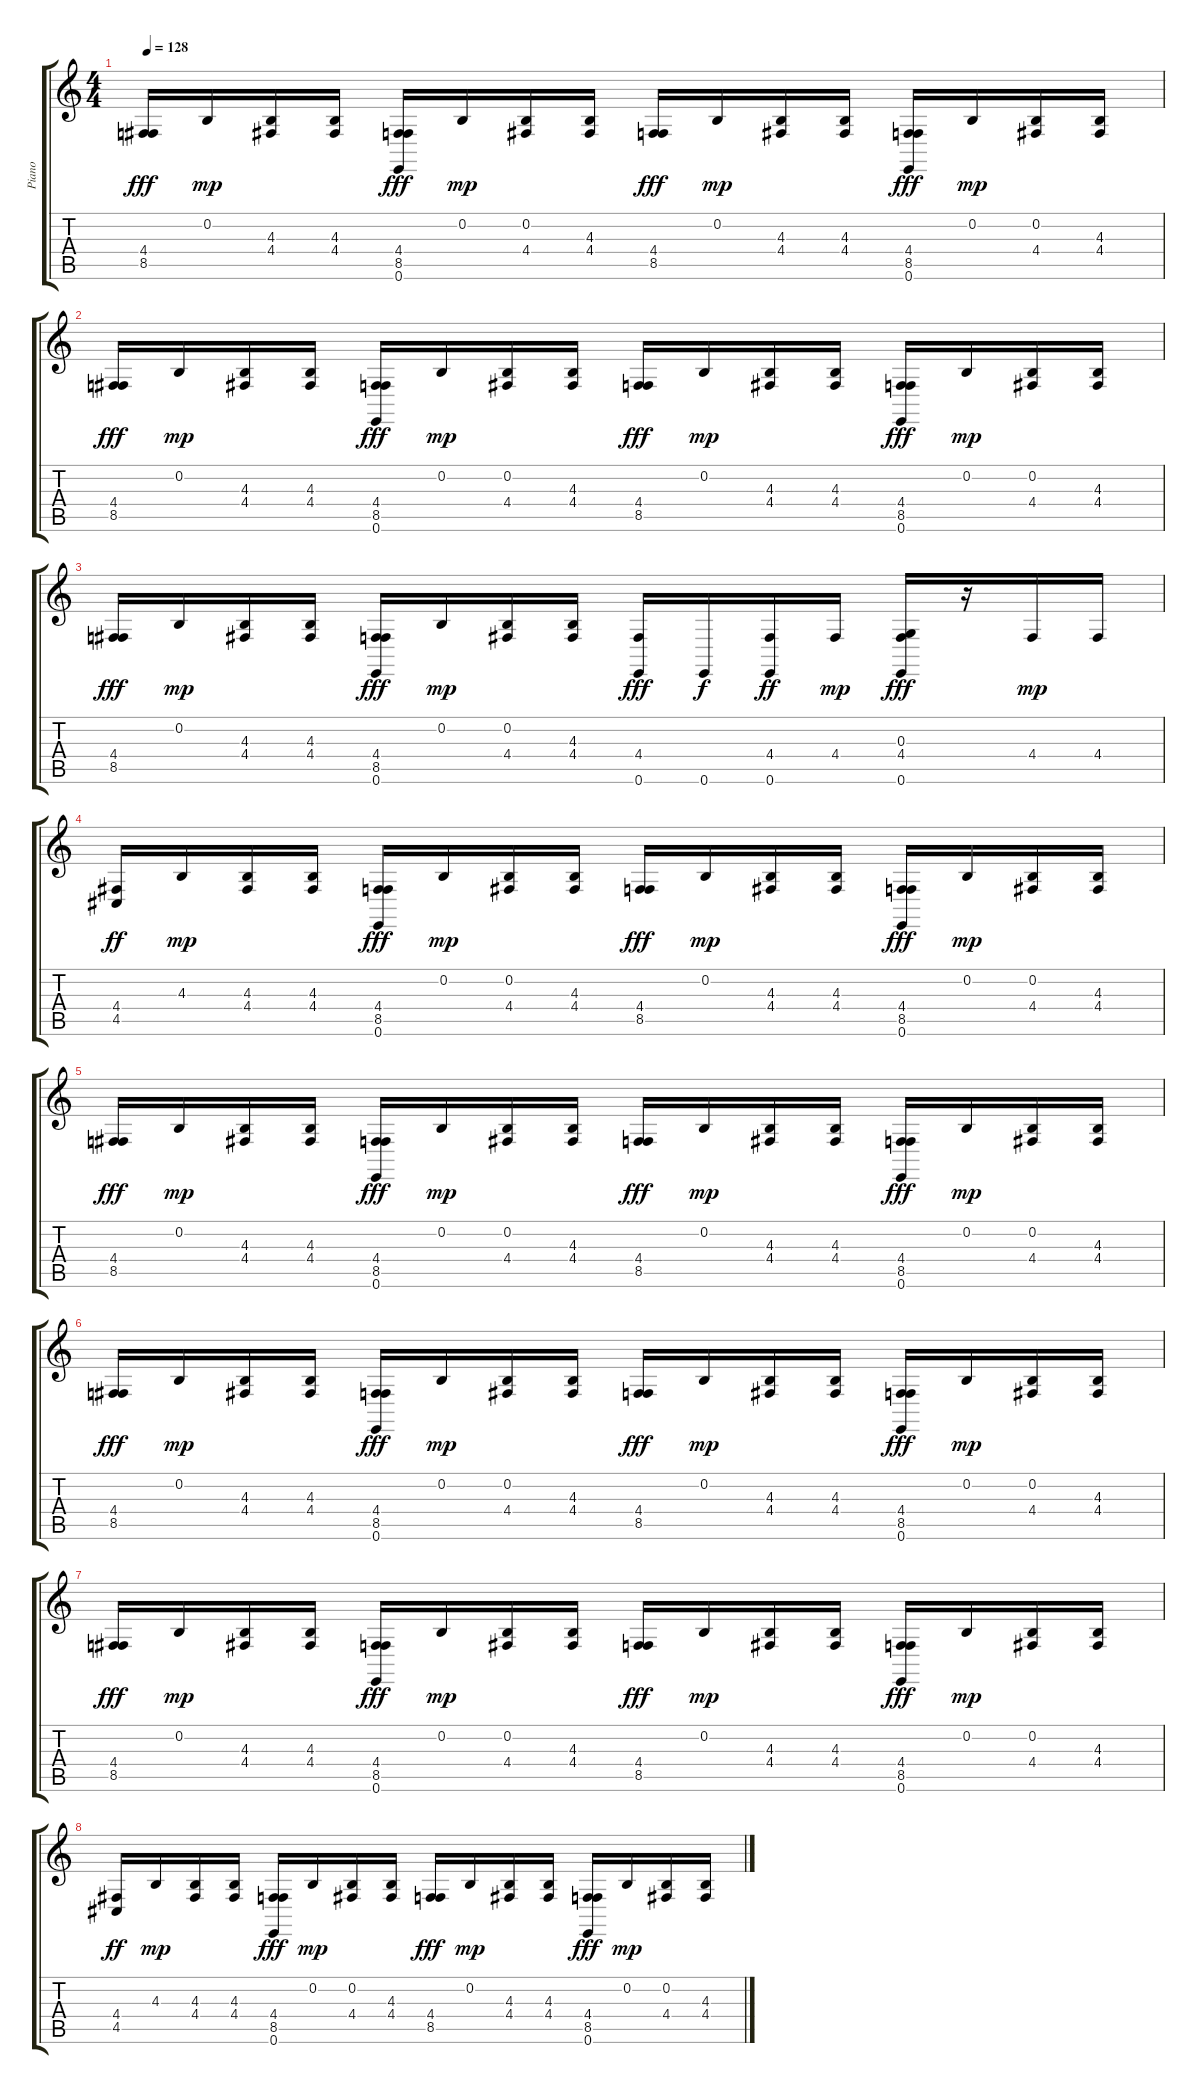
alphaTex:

\track ("Piano" "Piano") {instrument acousticgrandpiano}
\staff {score tabs}
\tuning (E4 B3 G3 D3 A2 E2) {hide}
\ts (4 4)
\tempo 128
\clef g2
\ks c
(4.4 8.5).16{dy fff} 0.2.16{dy mp} (4.3 4.4).16 (4.3 4.4).16 (4.4 8.5 0.6).16{dy fff} 0.2.16{dy mp} (0.2 4.4).16 (4.3 4.4).16 (4.4 8.5).16{dy fff} 0.2.16{dy mp} (4.3 4.4).16 (4.3 4.4).16 (4.4 8.5 0.6).16{dy fff} 0.2.16{dy mp} (0.2 4.4).16 (4.3 4.4).16 |
(4.4 8.5).16{dy fff} 0.2.16{dy mp} (4.3 4.4).16 (4.3 4.4).16 (4.4 8.5 0.6).16{dy fff} 0.2.16{dy mp} (0.2 4.4).16 (4.3 4.4).16 (4.4 8.5).16{dy fff} 0.2.16{dy mp} (4.3 4.4).16 (4.3 4.4).16 (4.4 8.5 0.6).16{dy fff} 0.2.16{dy mp} (0.2 4.4).16 (4.3 4.4).16 |
(4.4 8.5).16{dy fff} 0.2.16{dy mp} (4.3 4.4).16 (4.3 4.4).16 (4.4 8.5 0.6).16{dy fff} 0.2.16{dy mp} (0.2 4.4).16 (4.3 4.4).16 (4.4 0.6).16{dy fff} 0.6.16{dy f} (4.4 0.6).16{dy ff} 4.4.16{dy mp} (0.3 4.4 0.6).16{dy fff} r.16 4.4.16{dy mp} 4.4.16 |
(4.4 4.5).16{dy ff} 4.3.16{dy mp} (4.3 4.4).16 (4.3 4.4).16 (4.4 8.5 0.6).16{dy fff} 0.2.16{dy mp} (0.2 4.4).16 (4.3 4.4).16 (4.4 8.5).16{dy fff} 0.2.16{dy mp} (4.3 4.4).16 (4.3 4.4).16 (4.4 8.5 0.6).16{dy fff} 0.2.16{dy mp} (0.2 4.4).16 (4.3 4.4).16 |
(4.4 8.5).16{dy fff} 0.2.16{dy mp} (4.3 4.4).16 (4.3 4.4).16 (4.4 8.5 0.6).16{dy fff} 0.2.16{dy mp} (0.2 4.4).16 (4.3 4.4).16 (4.4 8.5).16{dy fff} 0.2.16{dy mp} (4.3 4.4).16 (4.3 4.4).16 (4.4 8.5 0.6).16{dy fff} 0.2.16{dy mp} (0.2 4.4).16 (4.3 4.4).16 |
(4.4 8.5).16{dy fff} 0.2.16{dy mp} (4.3 4.4).16 (4.3 4.4).16 (4.4 8.5 0.6).16{dy fff} 0.2.16{dy mp} (0.2 4.4).16 (4.3 4.4).16 (4.4 8.5).16{dy fff} 0.2.16{dy mp} (4.3 4.4).16 (4.3 4.4).16 (4.4 8.5 0.6).16{dy fff} 0.2.16{dy mp} (0.2 4.4).16 (4.3 4.4).16 |
(4.4 8.5).16{dy fff} 0.2.16{dy mp} (4.3 4.4).16 (4.3 4.4).16 (4.4 8.5 0.6).16{dy fff} 0.2.16{dy mp} (0.2 4.4).16 (4.3 4.4).16 (4.4 8.5).16{dy fff} 0.2.16{dy mp} (4.3 4.4).16 (4.3 4.4).16 (4.4 8.5 0.6).16{dy fff} 0.2.16{dy mp} (0.2 4.4).16 (4.3 4.4).16 |
(4.4 4.5).16{dy ff} 4.3.16{dy mp} (4.3 4.4).16 (4.3 4.4).16 (4.4 8.5 0.6).16{dy fff} 0.2.16{dy mp} (0.2 4.4).16 (4.3 4.4).16 (4.4 8.5).16{dy fff} 0.2.16{dy mp} (4.3 4.4).16 (4.3 4.4).16 (4.4 8.5 0.6).16{dy fff} 0.2.16{dy mp} (0.2 4.4).16 (4.3 4.4).16
